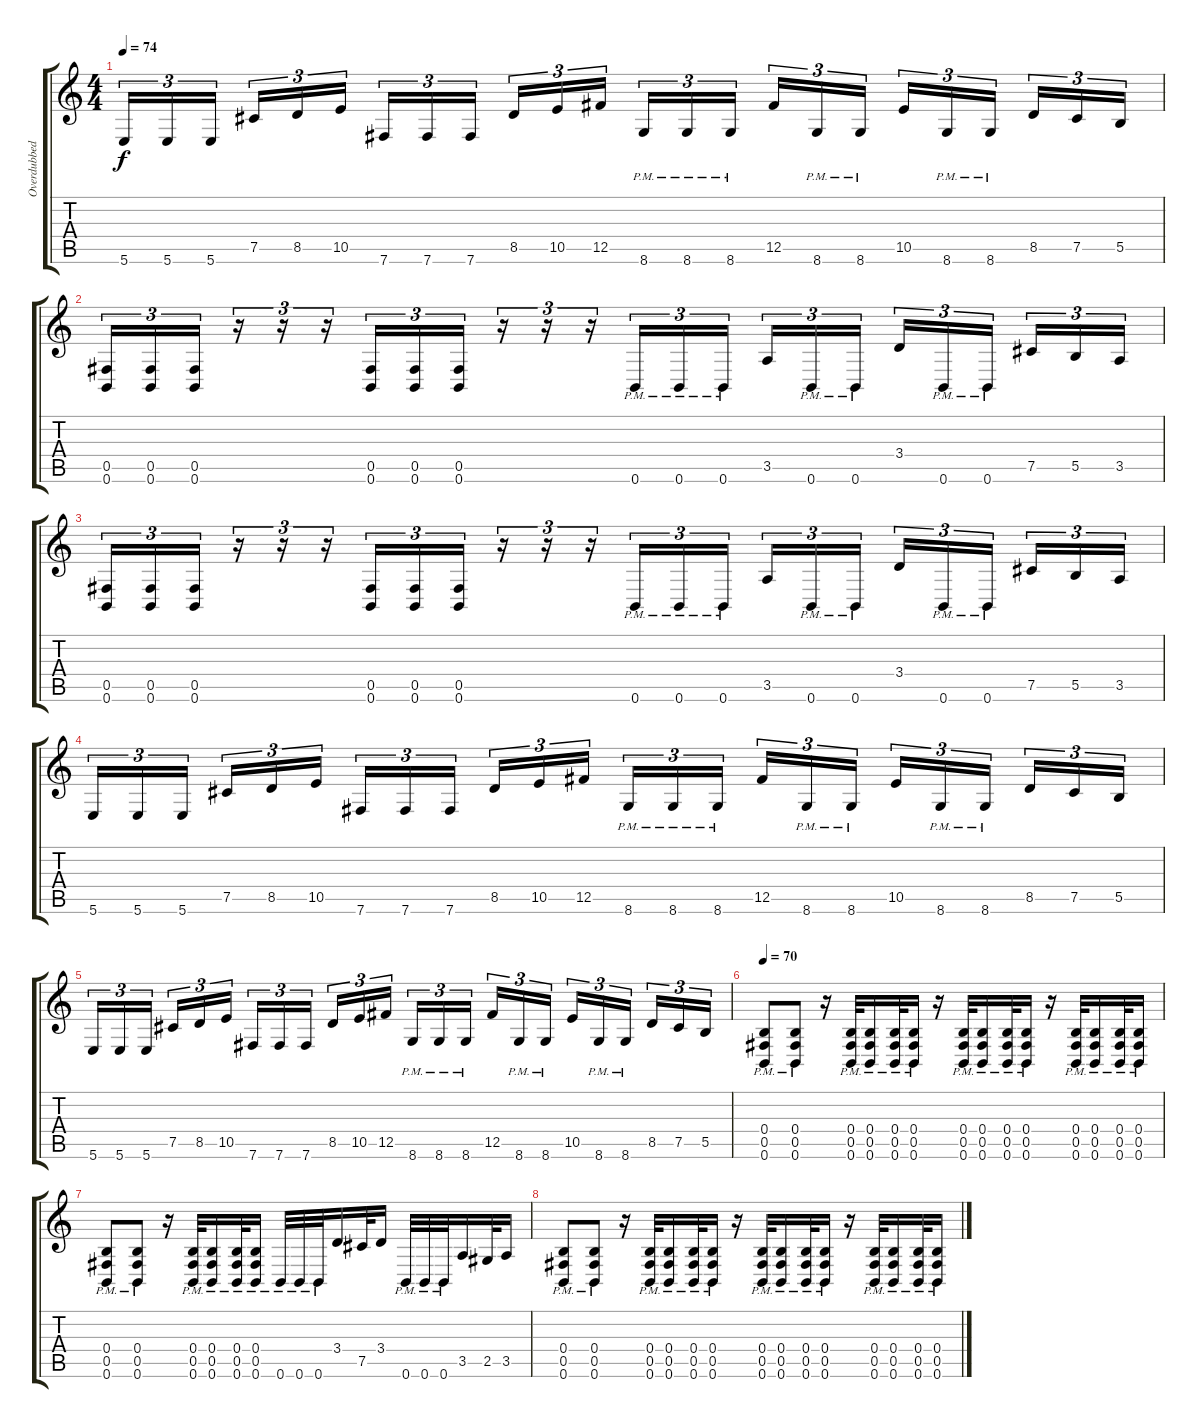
\track ("Overdubbed Left Guitar" "Overdubbed") {instrument distortionguitar}
\staff {score tabs}
\tuning (Db4 Ab3 E3 B2 Gb2 B1) {hide}
\ts (4 4)
\tempo 74
\clef g2
\ks c
5.6.16{tu (3 2) dy f} 5.6.16{tu (3 2)} 5.6.16{tu (3 2)} 7.5.16{tu (3 2)} 8.5.16{tu (3 2)} 10.5.16{tu (3 2)} 7.6.16{tu (3 2)} 7.6.16{tu (3 2)} 7.6.16{tu (3 2)} 8.5.16{tu (3 2)} 10.5.16{tu (3 2)} 12.5.16{tu (3 2)} 8.6{pm}.16{tu (3 2)} 8.6{pm}.16{tu (3 2)} 8.6{pm}.16{tu (3 2)} 12.5.16{tu (3 2)} 8.6{pm}.16{tu (3 2)} 8.6{pm}.16{tu (3 2)} 10.5.16{tu (3 2)} 8.6{pm}.16{tu (3 2)} 8.6{pm}.16{tu (3 2)} 8.5.16{tu (3 2)} 7.5.16{tu (3 2)} 5.5.16{tu (3 2)} |
(0.5 0.6).16{tu (3 2)} (0.5 0.6).16{tu (3 2)} (0.5 0.6).16{tu (3 2)} r.16{tu (3 2)} r.16{tu (3 2)} r.16{tu (3 2)} (0.5 0.6).16{tu (3 2)} (0.5 0.6).16{tu (3 2)} (0.5 0.6).16{tu (3 2)} r.16{tu (3 2)} r.16{tu (3 2)} r.16{tu (3 2)} 0.6{pm}.16{tu (3 2)} 0.6{pm}.16{tu (3 2)} 0.6{pm}.16{tu (3 2)} 3.5.16{tu (3 2)} 0.6{pm}.16{tu (3 2)} 0.6{pm}.16{tu (3 2)} 3.4.16{tu (3 2)} 0.6{pm}.16{tu (3 2)} 0.6{pm}.16{tu (3 2)} 7.5.16{tu (3 2)} 5.5.16{tu (3 2)} 3.5.16{tu (3 2)} |
(0.5 0.6).16{tu (3 2)} (0.5 0.6).16{tu (3 2)} (0.5 0.6).16{tu (3 2)} r.16{tu (3 2)} r.16{tu (3 2)} r.16{tu (3 2)} (0.5 0.6).16{tu (3 2)} (0.5 0.6).16{tu (3 2)} (0.5 0.6).16{tu (3 2)} r.16{tu (3 2)} r.16{tu (3 2)} r.16{tu (3 2)} 0.6{pm}.16{tu (3 2)} 0.6{pm}.16{tu (3 2)} 0.6{pm}.16{tu (3 2)} 3.5.16{tu (3 2)} 0.6{pm}.16{tu (3 2)} 0.6{pm}.16{tu (3 2)} 3.4.16{tu (3 2)} 0.6{pm}.16{tu (3 2)} 0.6{pm}.16{tu (3 2)} 7.5.16{tu (3 2)} 5.5.16{tu (3 2)} 3.5.16{tu (3 2)} |
5.6.16{tu (3 2)} 5.6.16{tu (3 2)} 5.6.16{tu (3 2)} 7.5.16{tu (3 2)} 8.5.16{tu (3 2)} 10.5.16{tu (3 2)} 7.6.16{tu (3 2)} 7.6.16{tu (3 2)} 7.6.16{tu (3 2)} 8.5.16{tu (3 2)} 10.5.16{tu (3 2)} 12.5.16{tu (3 2)} 8.6{pm}.16{tu (3 2)} 8.6{pm}.16{tu (3 2)} 8.6{pm}.16{tu (3 2)} 12.5.16{tu (3 2)} 8.6{pm}.16{tu (3 2)} 8.6{pm}.16{tu (3 2)} 10.5.16{tu (3 2)} 8.6{pm}.16{tu (3 2)} 8.6{pm}.16{tu (3 2)} 8.5.16{tu (3 2)} 7.5.16{tu (3 2)} 5.5.16{tu (3 2)} |
5.6.16{tu (3 2)} 5.6.16{tu (3 2)} 5.6.16{tu (3 2)} 7.5.16{tu (3 2)} 8.5.16{tu (3 2)} 10.5.16{tu (3 2)} 7.6.16{tu (3 2)} 7.6.16{tu (3 2)} 7.6.16{tu (3 2)} 8.5.16{tu (3 2)} 10.5.16{tu (3 2)} 12.5.16{tu (3 2)} 8.6{pm}.16{tu (3 2)} 8.6{pm}.16{tu (3 2)} 8.6{pm}.16{tu (3 2)} 12.5.16{tu (3 2)} 8.6{pm}.16{tu (3 2)} 8.6{pm}.16{tu (3 2)} 10.5.16{tu (3 2)} 8.6{pm}.16{tu (3 2)} 8.6{pm}.16{tu (3 2)} 8.5.16{tu (3 2)} 7.5.16{tu (3 2)} 5.5.16{tu (3 2)} |
\tempo 70
(0.4{pm} 0.5{pm} 0.6{pm}).8 (0.4{pm} 0.5{pm} 0.6{pm}).8 r.16 (0.4{pm} 0.5{pm} 0.6{pm}).32 (0.4{pm} 0.5{pm} 0.6{pm}).16 (0.4{pm} 0.5{pm} 0.6{pm}).32 (0.4{pm} 0.5{pm} 0.6{pm}).16 r.16 (0.4{pm} 0.5{pm} 0.6{pm}).32 (0.4{pm} 0.5{pm} 0.6{pm}).16 (0.4{pm} 0.5{pm} 0.6{pm}).32 (0.4{pm} 0.5{pm} 0.6{pm}).16 r.16 (0.4{pm} 0.5{pm} 0.6{pm}).32 (0.4{pm} 0.5{pm} 0.6{pm}).16 (0.4{pm} 0.5{pm} 0.6{pm}).32 (0.4{pm} 0.5{pm} 0.6{pm}).16 |
(0.4{pm} 0.5{pm} 0.6{pm}).8 (0.4{pm} 0.5{pm} 0.6{pm}).8 r.16 (0.4{pm} 0.5{pm} 0.6{pm}).32 (0.4{pm} 0.5{pm} 0.6{pm}).16 (0.4{pm} 0.5{pm} 0.6{pm}).32 (0.4{pm} 0.5{pm} 0.6{pm}).16 0.6{pm}.32 0.6{pm}.32 0.6{pm}.32 3.4.16 7.5.32 3.4.16 0.6{pm}.32 0.6{pm}.32 0.6{pm}.32 3.5.16 2.5.32 3.5.16 |
(0.4{pm} 0.5{pm} 0.6{pm}).8 (0.4{pm} 0.5{pm} 0.6{pm}).8 r.16 (0.4{pm} 0.5{pm} 0.6{pm}).32 (0.4{pm} 0.5{pm} 0.6{pm}).16 (0.4{pm} 0.5{pm} 0.6{pm}).32 (0.4{pm} 0.5{pm} 0.6{pm}).16 r.16 (0.4{pm} 0.5{pm} 0.6{pm}).32 (0.4{pm} 0.5{pm} 0.6{pm}).16 (0.4{pm} 0.5{pm} 0.6{pm}).32 (0.4{pm} 0.5{pm} 0.6{pm}).16 r.16 (0.4{pm} 0.5{pm} 0.6{pm}).32 (0.4{pm} 0.5{pm} 0.6{pm}).16 (0.4{pm} 0.5{pm} 0.6{pm}).32 (0.4{pm} 0.5{pm} 0.6{pm}).16
